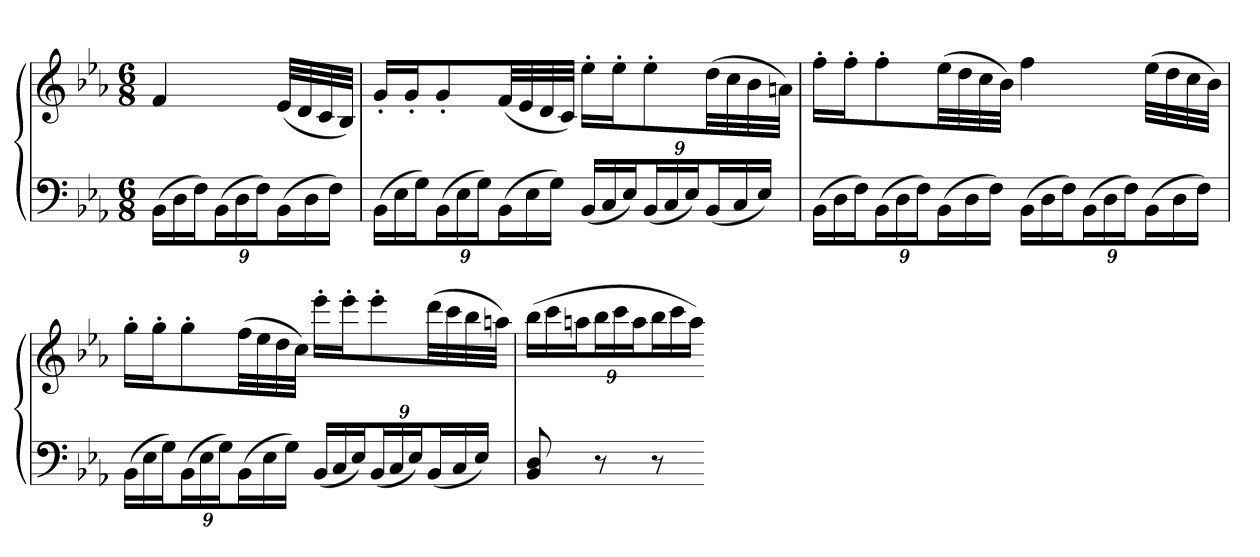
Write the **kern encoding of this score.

**kern	**kern
*part1	*part1
*staff2	*staff1
*clefF4	*clefG2
*k[b-e-a-]	*k[b-e-a-]
*M6/8	*M6/8
=	=
(24BB-LL	4f
24D	.
24FJ)	.
(24BB-L	.
24D	.
24FJ)	.
(24BB-L	(32e-LLL
.	32d
24D	.
.	32c
24FJJ)	.
.	32B-JJJ)
=	=
(24BB-LL	16g'LL
24E-	.
.	16g'J
24GJ)	.
(24BB-L	8g'
24E-	.
24GJ)	.
(24BB-L	(32fLL
.	32e-
24E-	.
.	32d
24GJJ)	.
.	32cJJJ)
(24BB-LL	16ee-'LL
24C	.
.	16ee-'J
24E-J)	.
(24BB-L	8ee-'
24C	.
24E-J)	.
(24BB-L	(32ddLL
.	32cc
24C	.
.	32b-
24E-JJ)	.
.	32anJJJ)
=	=
(24BB-LL	16ff'LL
24D	.
.	16ff'J
24FJ)	.
(24BB-L	8ff'
24D	.
24FJ)	.
(24BB-L	(32ee-LL
.	32dd
24D	.
.	32cc
24FJJ)	.
.	32b-JJJ)
(24BB-LL	4ff
24D	.
24FJ)	.
(24BB-L	.
24D	.
24FJ)	.
(24BB-L	(32ee-LLL
.	32dd
24D	.
.	32cc
24FJJ)	.
.	32b-JJJ)
=	=
(24BB-LL	16gg'LL
24E-	.
.	16gg'J
24GJ)	.
(24BB-L	8gg'
24E-	.
24GJ)	.
(24BB-L	(32ffLL
.	32ee-
24E-	.
.	32dd
24GJJ)	.
.	32ccJJJ)
(24BB-LL	16eee-'LL
24C	.
.	16eee-'J
24E-J)	.
(24BB-L	8eee-'
24C	.
24E-J)	.
(24BB-L	(32dddLL
.	32ccc
24C	.
.	32bb-
24E-JJ)	.
.	32aanJJJ)
=	=
8BB- 8D	(24bb-LL
.	24ccc
.	24aanJ
8r	24bb-L
.	24ccc
.	24aaJ
8r	24bb-L
.	24ccc
.	24aaJJ)
=-	=-
*-	*-
